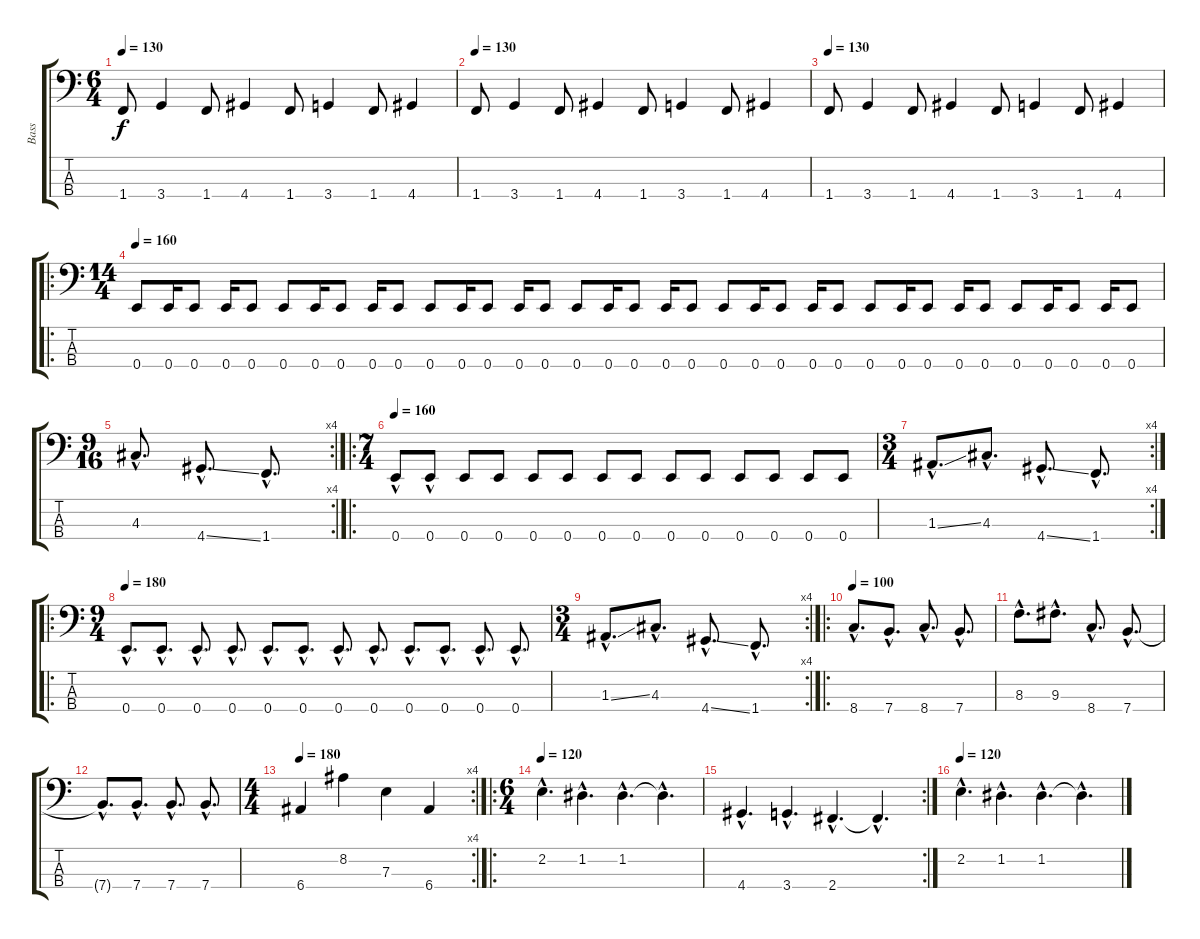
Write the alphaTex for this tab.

\track ("Bass" "Bass") {instrument electricbassfinger}
\staff {score tabs}
\tuning (G2 D2 A1 E1) {hide}
\ts (6 4)
\tempo 130
\clef f4
\ks c
1.4.8{dy f} 3.4.4 1.4.8 4.4.4 1.4.8 3.4.4 1.4.8 4.4.4 |
\tempo 130
1.4.8 3.4.4 1.4.8 4.4.4 1.4.8 3.4.4 1.4.8 4.4.4 |
\tempo 130
1.4.8 3.4.4 1.4.8 4.4.4 1.4.8 3.4.4 1.4.8 4.4.4 |
\ro
\ts (14 4)
\tempo 160
0.4.8 0.4.16 0.4.8 0.4.16 0.4.8 0.4.8 0.4.16 0.4.8 0.4.16 0.4.8 0.4.8 0.4.16 0.4.8 0.4.16 0.4.8 0.4.8 0.4.16 0.4.8 0.4.16 0.4.8 0.4.8 0.4.16 0.4.8 0.4.16 0.4.8 0.4.8 0.4.16 0.4.8 0.4.16 0.4.8 0.4.8 0.4.16 0.4.8 0.4.16 0.4.8 |
\rc 4
\ts (9 16)
4.3{hac}.8{d} 4.4{ss hac}.8{d} 1.4{hac}.8{d} |
\ro
\ts (7 4)
\tempo 160
0.4{hac}.8 0.4{hac}.8 0.4.8 0.4.8 0.4.8 0.4.8 0.4.8 0.4.8 0.4.8 0.4.8 0.4.8 0.4.8 0.4.8 0.4.8 |
\rc 4
\ts (3 4)
1.3{ss hac}.8{d} 4.3{hac}.8{d} 4.4{ss hac}.8{d} 1.4{hac}.8{d} |
\ro
\ts (9 4)
\tempo 180
0.4{hac}.8{d} 0.4{hac}.8{d} 0.4{hac}.8{d} 0.4{hac}.8{d} 0.4{hac}.8{d} 0.4{hac}.8{d} 0.4{hac}.8{d} 0.4{hac}.8{d} 0.4{hac}.8{d} 0.4{hac}.8{d} 0.4{hac}.8{d} 0.4{hac}.8{d} |
\rc 4
\ts (3 4)
1.3{ss hac}.8{d} 4.3{hac}.8{d} 4.4{ss hac}.8{d} 1.4{hac}.8{d} |
\ro
\tempo 100
8.4{hac}.8{d} 7.4{hac}.8{d} 8.4{hac}.8{d} 7.4{hac}.8{d} |
8.3{hac}.8{d} 9.3{hac}.8{d} 8.4{hac}.8{d} 7.4{hac}.8{d} |
7.4{hac t}.8{d} 7.4{hac}.8{d} 7.4{hac}.8{d} 7.4{hac}.8{d} |
\rc 4
\ts (4 4)
\tempo 180
6.4.4 8.2.4 7.3.4 6.4.4 |
\ro
\ts (6 4)
\tempo 120
2.2{hac}.4{d} 1.2{hac}.4{d} 1.2{hac}.4{d} 1.2{hac t}.4{d} |
\rc 2
4.4{hac}.4{d} 3.4{hac}.4{d} 2.4{hac}.4{d} 2.4{hac t}.4{d} |
\tempo 120
2.2{hac}.4{d} 1.2{hac}.4{d} 1.2{hac}.4{d} 1.2{hac t}.4{d}
